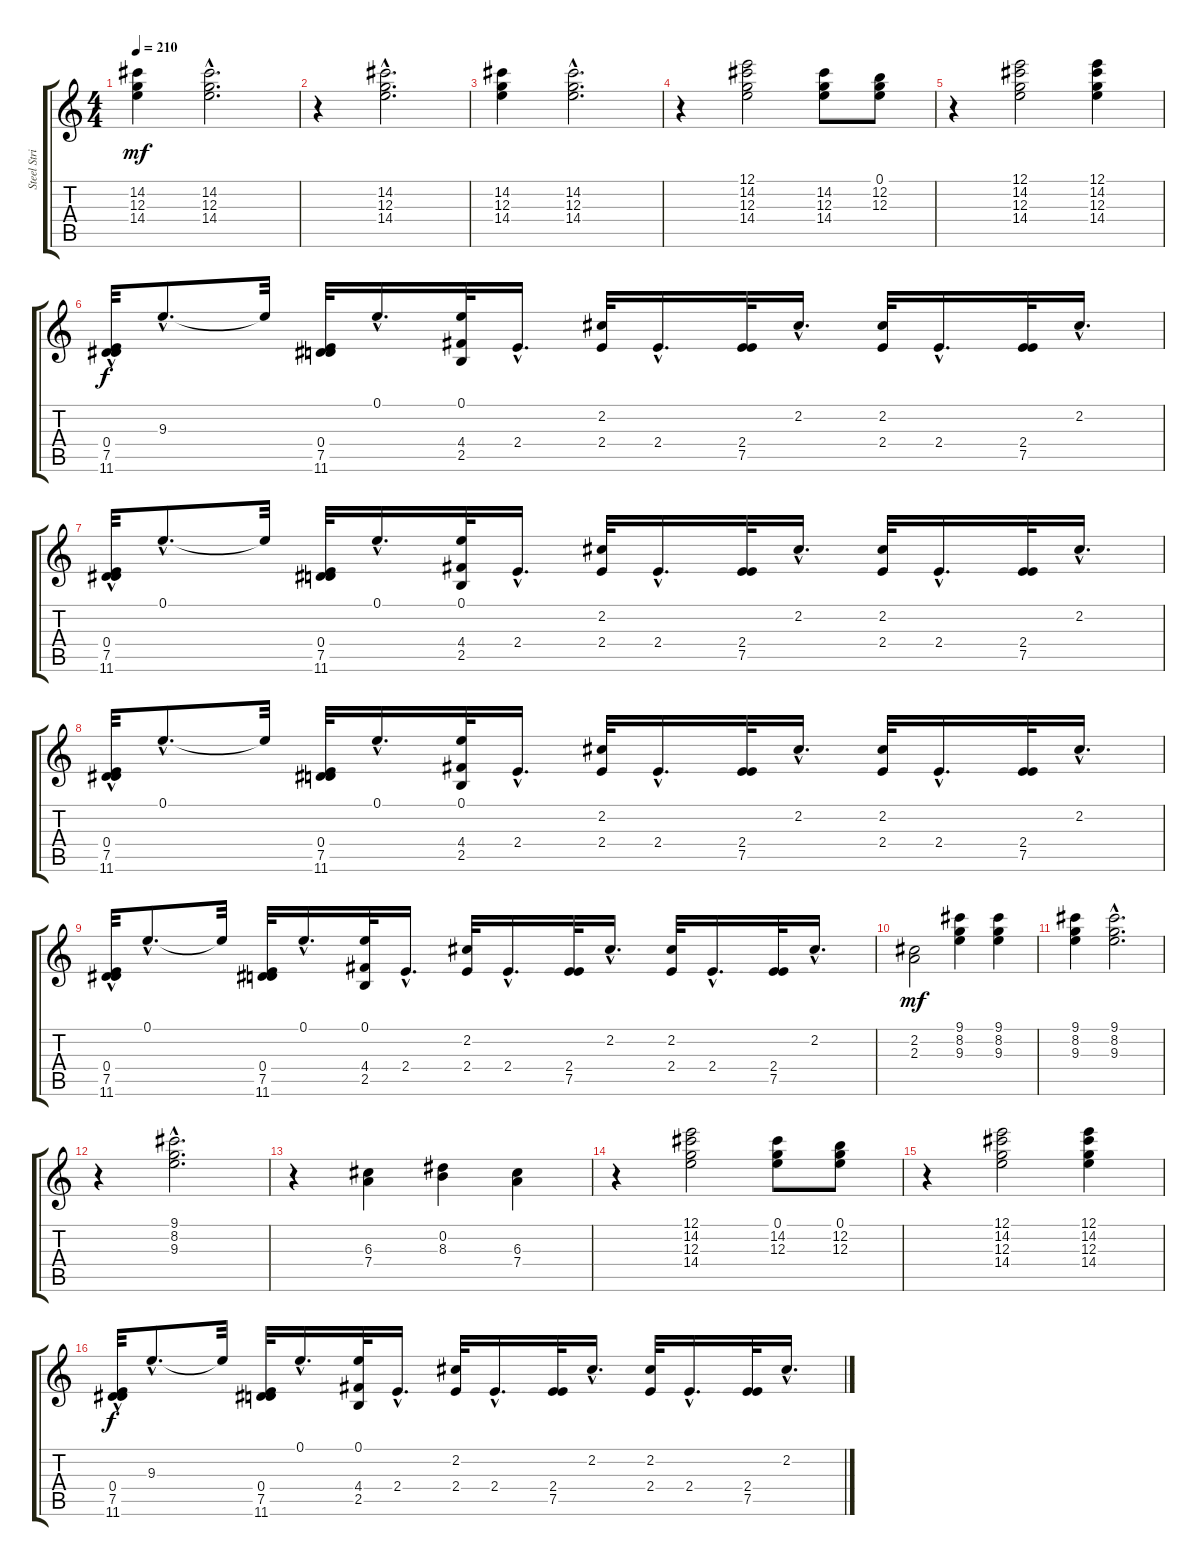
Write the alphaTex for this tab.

\track ("Steel String" "Steel Stri") {instrument acousticguitarsteel}
\staff {score tabs}
\tuning (E4 B3 G3 D3 A2 E2) {hide}
\ts (4 4)
\tempo 210
\clef g2
\ks c
(14.2 12.3 14.4).4{dy mf} (14.2{hac} 12.3{hac} 14.4{hac}).2{d} |
r.4 (14.2{hac} 12.3{hac} 14.4{hac}).2{d} |
(14.2 12.3 14.4).4 (14.2{hac} 12.3{hac} 14.4{hac}).2{d} |
r.4 (12.1 14.2 12.3 14.4).2 (14.2 12.3 14.4).8 (0.1 12.2 12.3).8 |
r.4 (12.1 14.2 12.3 14.4).2 (12.1 14.2 12.3 14.4).4 |
(0.4{hac} 7.5 11.6).32{dy f} 9.3{hac}.8{d} 9.3{t}.32 (0.4 7.5 11.6).32 0.1{hac}.16{d} (0.1 4.4 2.5).32 2.4{hac}.16{d} (2.2 2.4).32 2.4{hac}.16{d} (2.4 7.5).32 2.2{hac}.16{d} (2.2 2.4).32 2.4{hac}.16{d} (2.4 7.5).32 2.2{hac}.16{d} |
(0.4{hac} 7.5 11.6).32 0.1{hac}.8{d} 0.1{t}.32 (0.4 7.5 11.6).32 0.1{hac}.16{d} (0.1 4.4 2.5).32 2.4{hac}.16{d} (2.2 2.4).32 2.4{hac}.16{d} (2.4 7.5).32 2.2{hac}.16{d} (2.2 2.4).32 2.4{hac}.16{d} (2.4 7.5).32 2.2{hac}.16{d} |
(0.4{hac} 7.5 11.6).32 0.1{hac}.8{d} 0.1{t}.32 (0.4 7.5 11.6).32 0.1{hac}.16{d} (0.1 4.4 2.5).32 2.4{hac}.16{d} (2.2 2.4).32 2.4{hac}.16{d} (2.4 7.5).32 2.2{hac}.16{d} (2.2 2.4).32 2.4{hac}.16{d} (2.4 7.5).32 2.2{hac}.16{d} |
(0.4{hac} 7.5 11.6).32 0.1{hac}.8{d} 0.1{t}.32 (0.4 7.5 11.6).32 0.1{hac}.16{d} (0.1 4.4 2.5).32 2.4{hac}.16{d} (2.2 2.4).32 2.4{hac}.16{d} (2.4 7.5).32 2.2{hac}.16{d} (2.2 2.4).32 2.4{hac}.16{d} (2.4 7.5).32 2.2{hac}.16{d} |
(2.2 2.3).2{dy mf} (9.1 8.2 9.3).4 (9.1 8.2 9.3).4 |
(9.1 8.2 9.3).4 (9.1{hac} 8.2{hac} 9.3{hac}).2{d} |
r.4 (9.1{hac} 8.2{hac} 9.3{hac}).2{d} |
r.4 (6.3 7.4).4 (0.2 8.3).4 (6.3 7.4).4 |
r.4 (12.1 14.2 12.3 14.4).2 (0.1 14.2 12.3).8 (0.1 12.2 12.3).8 |
r.4 (12.1 14.2 12.3 14.4).2 (12.1 14.2 12.3 14.4).4 |
(0.4{hac} 7.5 11.6).32{dy f} 9.3{hac}.8{d} 9.3{t}.32 (0.4 7.5 11.6).32 0.1{hac}.16{d} (0.1 4.4 2.5).32 2.4{hac}.16{d} (2.2 2.4).32 2.4{hac}.16{d} (2.4 7.5).32 2.2{hac}.16{d} (2.2 2.4).32 2.4{hac}.16{d} (2.4 7.5).32 2.2{hac}.16{d}
